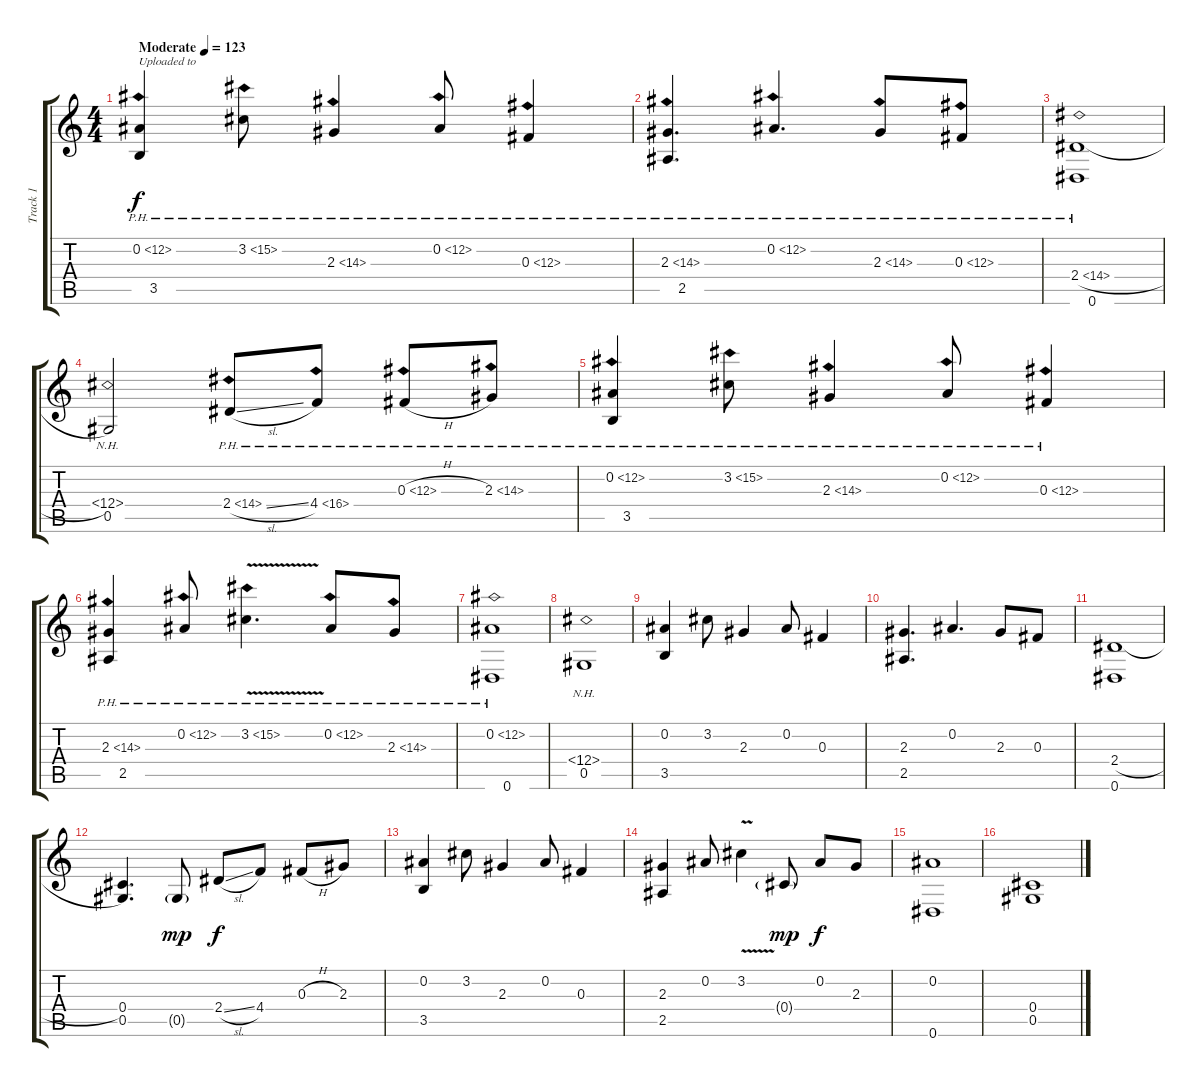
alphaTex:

\track ("Track 1" "Track 1") {instrument acousticguitarsteel}
\staff {score tabs}
\tuning (Eb4 Bb3 Gb3 Db3 Ab2 Eb2) {hide}
\ts (4 4)
\tempo (123 "Moderate")
\clef g2
\ks c
(0.2{ph 12} 3.5).4{txt "Uploaded to" dy f instrument acousticguitarsteel} 3.2{ph 12}.8 2.3{ph 12}.4 0.2{ph 12}.8 0.3{ph 12}.4 |
(2.3{ph 12} 2.5).4{d} 0.2{ph 12}.4{d} 2.3{ph 12}.8 0.3{ph 12}.8 |
(2.4{ph 12 h} 0.6).1 |
(12.4{nh} 0.5).2 2.4{ph 12 sl}.8 4.4{ph 12}.8 0.3{ph 12 h}.8 2.3{ph 12}.8 |
(0.2{ph 12} 3.5).4 3.2{ph 12}.8 2.3{ph 12}.4 0.2{ph 12}.8 0.3{ph 12}.4 |
(2.3{ph 12} 2.5).4 0.2{ph 12}.8 3.2{ph 12 v}.4{d} 0.2{ph 12}.8 2.3{ph 12}.8 |
(0.2{ph 12} 0.6).1 |
(12.4{nh} 0.5).1 |
(0.2 3.5).4 3.2.8 2.3.4 0.2.8 0.3.4 |
(2.3 2.5).4{d} 0.2.4{d} 2.3.8 0.3.8 |
(2.4{h} 0.6).1 |
(0.4 0.5).4{d} 0.5{g}.8{dy mp} 2.4{sl}.8{dy f} 4.4.8 0.3{h}.8 2.3.8 |
(0.2 3.5).4 3.2.8 2.3.4 0.2.8 0.3.4 |
(2.3 2.5).4 0.2.8 3.2{v}.4 0.4{g}.8{dy mp} 0.2.8{dy f} 2.3.8 |
(0.2 0.6).1 |
(0.4 0.5).1
